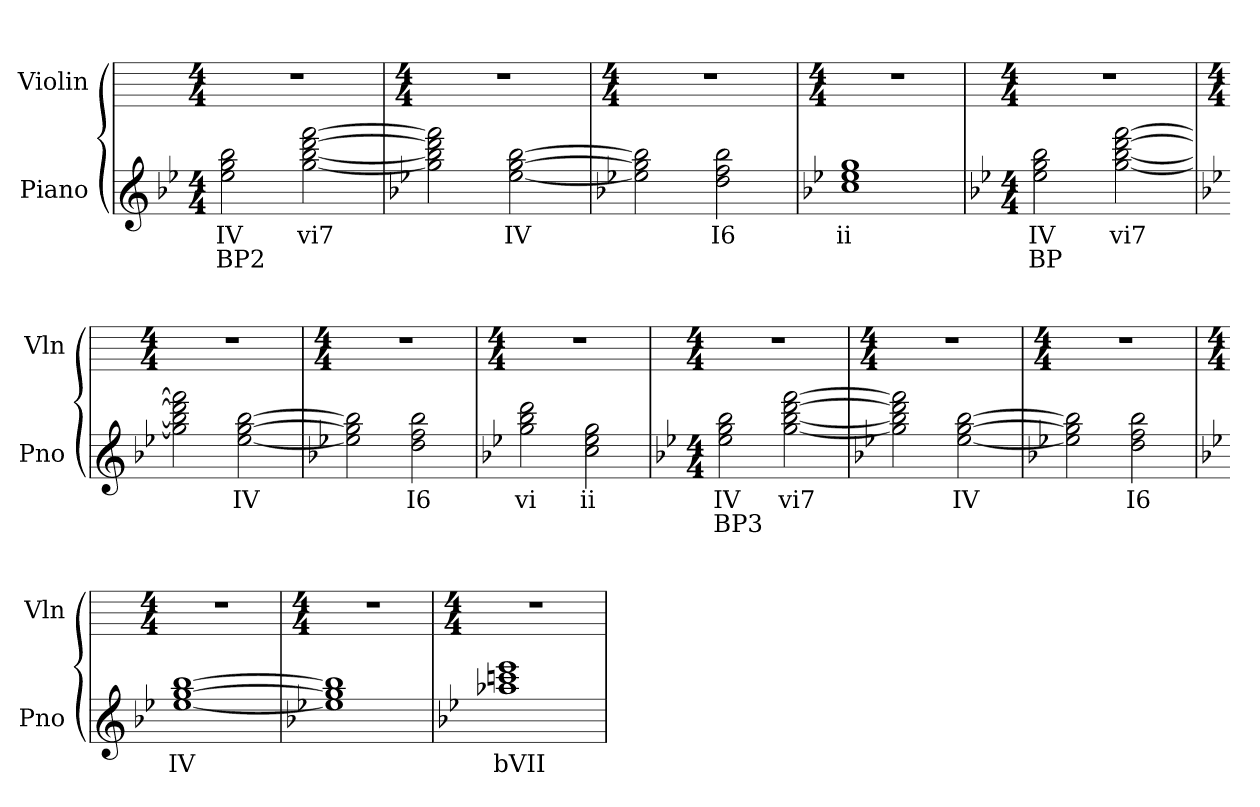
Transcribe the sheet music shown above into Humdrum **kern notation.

**kern	**text	**text	**kern
*part2	*part2	*part2	*part1
*staff2	*staff2	*staff2	*staff1
*I"Piano	*	*	*I"Violin
*I'Pno	*	*	*I'Vln
*k[b-e-]	*	*	*
*B-:	*	*	*
*M4/4	*	*	*M4/4
=	=	=	=
2ee- 2gg 2bb-	IV	BP2	1r
[2gg [2bb- [2ddd [2fff	vi7	.	.
=	=	=	=
*k[b-e-]	*	*	*
*B-:	*	*	*
*	*	*	*M4/4
2gg] 2bb-] 2ddd] 2fff]	.	.	1r
[2ee- [2gg [2bb-	IV	.	.
=	=	=	=
*k[b-e-]	*	*	*
*B-:	*	*	*
*	*	*	*M4/4
2ee-] 2gg] 2bb-]	.	.	1r
2dd 2ff 2bb-	I6	.	.
=	=	=	=
*k[b-e-]	*	*	*
*B-:	*	*	*
*	*	*	*M4/4
1cc 1ee- 1gg	ii	.	1r
=	=	=	=
*k[b-e-]	*	*	*
*B-:	*	*	*
*M4/4	*	*	*M4/4
2ee- 2gg 2bb-	IV	BP	1r
[2gg [2bb- [2ddd [2fff	vi7	.	.
=	=	=	=
*k[b-e-]	*	*	*
*B-:	*	*	*
*	*	*	*M4/4
2gg] 2bb-] 2ddd] 2fff]	.	.	1r
[2ee- [2gg [2bb-	IV	.	.
=	=	=	=
*k[b-e-]	*	*	*
*B-:	*	*	*
*	*	*	*M4/4
2ee-] 2gg] 2bb-]	.	.	1r
2dd 2ff 2bb-	I6	.	.
=	=	=	=
*k[b-e-]	*	*	*
*B-:	*	*	*
*	*	*	*M4/4
2gg 2bb- 2ddd	vi	.	1r
2cc 2ee- 2gg	ii	.	.
=	=	=	=
*k[b-e-]	*	*	*
*B-:	*	*	*
*M4/4	*	*	*M4/4
2ee- 2gg 2bb-	IV	BP3	1r
[2gg [2bb- [2ddd [2fff	vi7	.	.
=	=	=	=
*k[b-e-]	*	*	*
*B-:	*	*	*
*	*	*	*M4/4
2gg] 2bb-] 2ddd] 2fff]	.	.	1r
[2ee- [2gg [2bb-	IV	.	.
=	=	=	=
*k[b-e-]	*	*	*
*B-:	*	*	*
*	*	*	*M4/4
2ee-] 2gg] 2bb-]	.	.	1r
2dd 2ff 2bb-	I6	.	.
=	=	=	=
*k[b-e-]	*	*	*
*B-:	*	*	*
*	*	*	*M4/4
[1ee- [1gg [1bb-	IV	.	1r
=	=	=	=
*k[b-e-]	*	*	*
*B-:	*	*	*
*	*	*	*M4/4
1ee-] 1gg] 1bb-]	.	.	1r
=	=	=	=
*k[b-e-]	*	*	*
*B-:	*	*	*
*	*	*	*M4/4
1aa-X 1cccn 1eee-	bVII	.	1r
=	=	=	=
*-	*-	*-	*-
